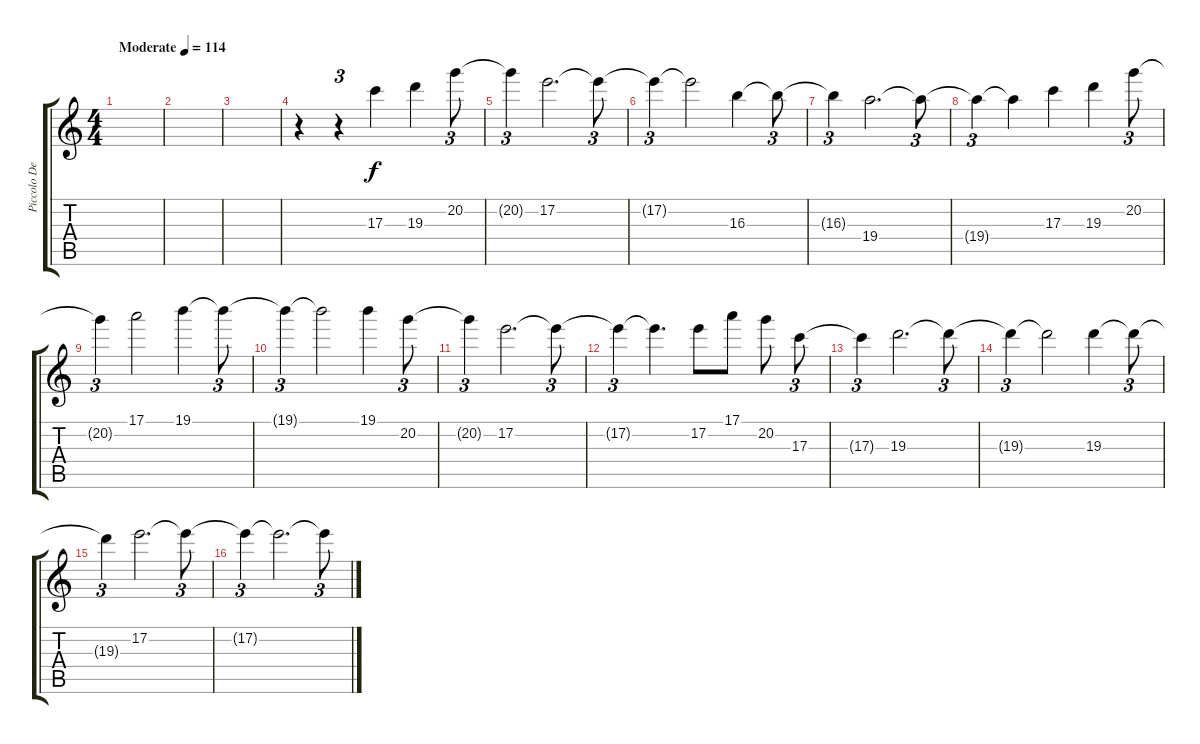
\track ("Piccolo Delay" "Piccolo De") {instrument piccolo}
\staff {score tabs}
\tuning (E5 B4 G4 D4 A3 E3) {hide}
\ts (4 4)
\tempo (114 "Moderate")
\clef g2
\ks c
|
|
|
r.4 r.4{tu (3 2)} 17.3.4 19.3.4 20.2.8{tu (3 2)} |
20.2{t}.4{tu (3 2)} 17.2.2{d} 17.2{t}.8{tu (3 2)} |
17.2{t}.4{tu (3 2)} 17.2{t}.2 16.3.4 16.3{t}.8{tu (3 2)} |
16.3{t}.4{tu (3 2)} 19.4.2{d} 19.4{t}.8{tu (3 2)} |
19.4{t}.4{tu (3 2)} 19.4{t}.4 17.3.4 19.3.4 20.2.8{tu (3 2)} |
20.2{t}.4{tu (3 2)} 17.1.2 19.1.4 19.1{t}.8{tu (3 2)} |
19.1{t}.4{tu (3 2)} 19.1{t}.2 19.1.4 20.2.8{tu (3 2)} |
20.2{t}.4{tu (3 2)} 17.2.2{d} 17.2{t}.8{tu (3 2)} |
17.2{t}.4{tu (3 2)} 17.2{t}.4{d} 17.2.8 17.1.8 20.2.8 17.3.8{tu (3 2)} |
17.3{t}.4{tu (3 2)} 19.3.2{d} 19.3{t}.8{tu (3 2)} |
19.3{t}.4{tu (3 2)} 19.3{t}.2 19.3.4 19.3{t}.8{tu (3 2)} |
19.3{t}.4{tu (3 2)} 17.2.2{d volume 3} 17.2{t}.8{tu (3 2)} |
17.2{t}.4{tu (3 2)} 17.2{t}.2{d} 17.2{t}.8{tu (3 2)}
